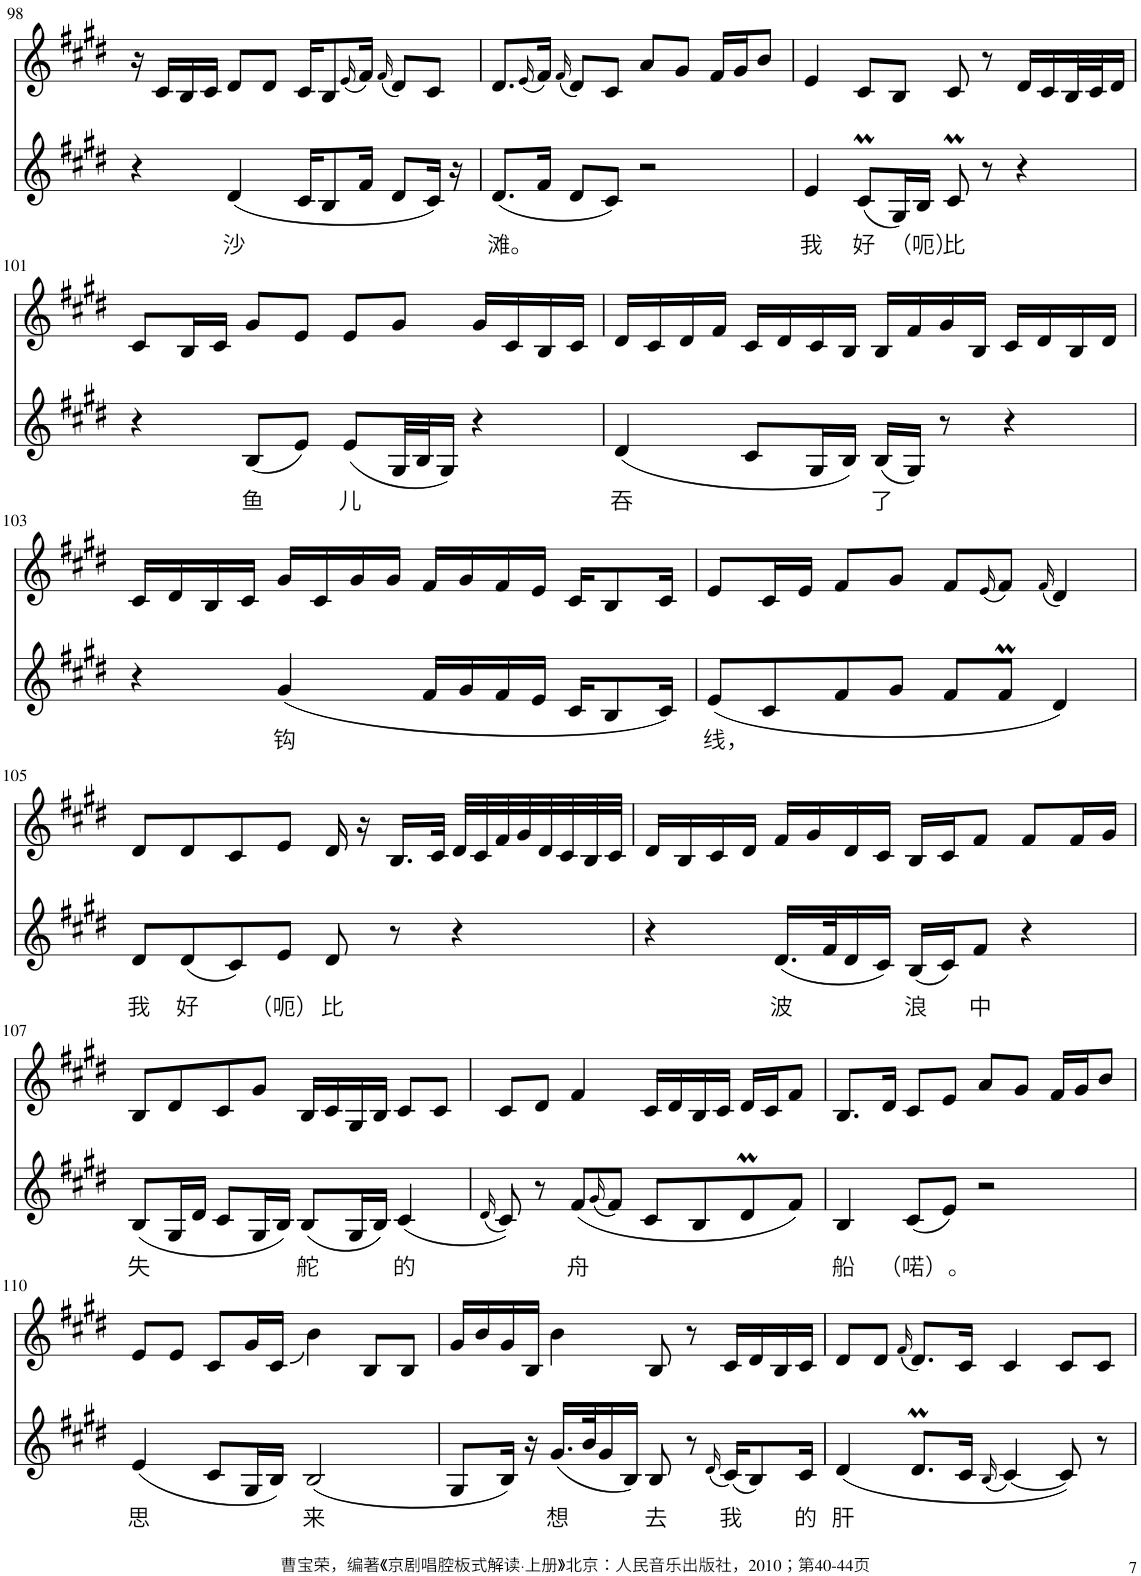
**kern	**text	**kern
*part2	*part2	*part1
*staff2	*staff2	*staff1
*I"Piano	*	*I"Piano
*I'Pno	*	*I'Pno
!!LO:PB:g=z
*clefG2	*	*clefG2
*k[f#c#g#d#]	*	*k[f#c#g#d#]
*M4/4	*	*M4/4
=98	=98	=98
4r	.	16r
.	.	16c#/LL
.	.	16B/
.	.	16c#/JJ
!	!LO:LY:b	!
(4d#/	沙	8d#/L
.	.	8d#/J
16c#/KL	.	16c#/KL
8B/	.	8B/
.	.	(16qe/
16f#/Jk	.	16f#/Jk)
.	.	(16qf#/
8d#/L	.	8d#/L)
16c#/Jk)	.	8c#/J
16r	.	.
=99	=99	=99
!	!LO:LY:b	!
(8.d#/L	滩。	8.d#/L
.	.	(16qe/
16f#/Jk	.	16f#/Jk)
.	.	(16qf#/
8d#/L	.	8d#/L)
8c#/J)	.	8c#/J
2r	.	8a/L
.	.	8g#/J
.	.	16f#/LL
.	.	16g#/J
.	.	8b/J
=100	=100	=100
!	!LO:LY:b	!
4e/	我	4e/
!	!LO:LY:b	!
(8c#M/L	好	8c#/L
16G#/L)	.	8B/J
!	!LO:LY:b	!
16B/JJ	（呃）	.
!	!LO:LY:b	!
8c#M/	比	8c#/
8r	.	8r
4r	.	16d#/LL
.	.	16c#/
.	.	32B/L
.	.	32c#/J
.	.	16d#/JJ
!!LO:LB:g=z
=101	=101	=101
4r	.	8c#/L
.	.	16B/L
.	.	16c#/JJ
!	!LO:LY:b	!
(8B/L	鱼	8g#/L
8e/J)	.	8e/J
!	!LO:LY:b	!
(8e/L	儿	8e/L
32G#/LL	.	8g#/J
32B/J	.	.
16G#/JJ)	.	.
4r	.	16g#/LL
.	.	16c#/
.	.	16B/
.	.	16c#/JJ
=102	=102	=102
!	!LO:LY:b	!
(4d#/	吞	16d#/LL
.	.	16c#/
.	.	16d#/
.	.	16f#/JJ
8c#/L	.	16c#/LL
.	.	16d#/
16G#/L	.	16c#/
16B/JJ)	.	16B/JJ
!	!LO:LY:b	!
(16B/LL	了	16B/LL
16G#/JJ)	.	16f#/
8r	.	16g#/
.	.	16B/JJ
4r	.	16c#/LL
.	.	16d#/
.	.	16B/
.	.	16d#/JJ
!!LO:LB:g=z
=103	=103	=103
4r	.	16c#/LL
.	.	16d#/
.	.	16B/
.	.	16c#/JJ
!	!LO:LY:b	!
(4g#/	钩	16g#/LL
.	.	16c#/
.	.	16g#/
.	.	16g#/JJ
16f#/LL	.	16f#/LL
16g#/	.	16g#/
16f#/	.	16f#/
16e/JJ	.	16e/JJ
16c#/KL	.	16c#/KL
8B/	.	8B/
16c#/Jk)	.	16c#/Jk
=104	=104	=104
!	!LO:LY:b	!
(8e/L	线，	8e/L
8c#/	.	16c#/L
.	.	16e/JJ
8f#/	.	8f#/L
8g#/J	.	8g#/J
8f#/L	.	8f#/L
.	.	(16qe/
8f#M/J	.	8f#/J)
.	.	(16qf#/
4d#/)	.	4d#/)
!!LO:LB:g=z
=105	=105	=105
!	!LO:LY:b	!
8d#/L	我	8d#/L
!	!LO:LY:b	!
(8d#/	好	8d#/
8c#/)	.	8c#/
!	!LO:LY:b	!
8e/J	（呃）	8e/J
!	!LO:LY:b	!
8d#/	比	16d#/
.	.	16r
8r	.	16.B/LL
.	.	32c#/JJk
4r	.	32d#/LLL
.	.	32c#/
.	.	32f#/
.	.	32g#/
.	.	32d#/
.	.	32c#/
.	.	32B/
.	.	32c#/JJJ
=106	=106	=106
4r	.	16d#/LL
.	.	16B/
.	.	16c#/
.	.	16d#/JJ
!	!LO:LY:b	!
(16.d#/LL	波	16f#/LL
.	.	16g#/
32f#/K	.	.
16d#/	.	16d#/
16c#/JJ)	.	16c#/JJ
!	!LO:LY:b	!
(16B/LL	浪	16B/LL
16c#/J)	.	16c#/J
!	!LO:LY:b	!
8f#/J	中	8f#/J
4r	.	8f#/L
.	.	16f#/L
.	.	16g#/JJ
!!LO:LB:g=z
=107	=107	=107
!	!LO:LY:b	!
(8B/L	失	8B/L
16G#/L	.	8d#/
16d#/JJ	.	.
8c#/L	.	8c#/
16G#/L	.	8g#/J
16B/JJ)	.	.
!	!LO:LY:b	!
(8B/L	舵	16B/LL
.	.	16c#/
16G#/L	.	16G#/
16B/JJ)	.	16B/JJ
!	!LO:LY:b	!
(4c#/	的	8c#/L
.	.	8c#/J
=108	=108	=108
(16qd#/	.	.
8c#/))	.	8c#/L
8r	.	8d#/J
!	!LO:LY:b	!
(8f#/L	舟	4f#/
(16qg#/	.	.
8f#/J)	.	.
8c#/L	.	16c#/LL
.	.	16d#/
8B/	.	16B/
.	.	16c#/JJ
8d#m/	.	16d#/LL
.	.	16c#/J
8f#/J)	.	8f#/J
=109	=109	=109
!	!LO:LY:b	!
4B/	船	8.B/L
.	.	16d#/Jk
!	!LO:LY:b	!
(8c#/L	（喏）。	8c#/L
8e/J)	.	8e/J
2r	.	8a/L
.	.	8g#/J
.	.	16f#/LL
.	.	16g#/J
.	.	8b/J
!!LO:LB:g=z
=110	=110	=110
!	!LO:LY:b	!
(4e/	思	8e/L
.	.	8e/J
8c#/L	.	8c#/L
16G#/L	.	16g#/L
16B/JJ)	.	16c#/JJ
!	!LO:LY:b	!
(2B/	来	4b\
.	.	8B/L
.	.	8B/J
=111	=111	=111
8G#/L	.	16g#/LL
.	.	16b/
16B/Jk)	.	16g#/
16r	.	16B/JJ
!	!LO:LY:b	!
(16.g#/LL	想	4b\
32b/K	.	.
16g#/	.	.
16B/JJ)	.	.
!	!LO:LY:b	!
8B/	去	8B/
8r	.	8r
(16qd#/	.	.
!	!LO:LY:b	!
(16c#/KL)	我	16c#/LL
8B/)	.	16d#/
.	.	16B/
!	!LO:LY:b	!
16c#/Jk	的	16c#/JJ
=112	=112	=112
!	!LO:LY:b	!
(4d#/	肝	8d#/L
.	.	8d#/J
.	.	(16qf#/
8.d#m/L	.	8.d#/L)
16c#/Jk	.	16c#/Jk
(16qB/	.	.
[4c#/)	.	4c#/
8c#/])	.	8c#/L
8r	.	8c#/J
=	=	=
*-	*-	*-
